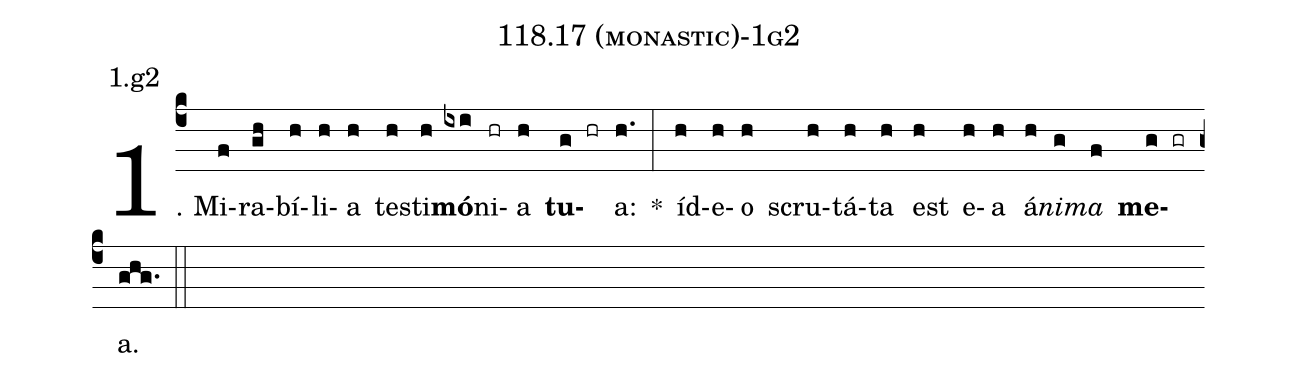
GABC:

name: 118.17 (monastic)-1g2;
annotation: 1.g2;
%%
(c4)1. Mi(f)ra(gh)bí(h)li(h)a(h) tes(h)ti(h)<b>mó</b>(ixi)ni(hr)a(h) <b>tu</b>(g hr)a:(h.) *(:) íd(h)e(h)o(h) scru(h)tá(h)ta(h) est(h) e(h)a(h) á(h)<i>ni</i>(g)<i>ma</i>(f) <b>me</b>(g gr)a.(ghg.) (::)
